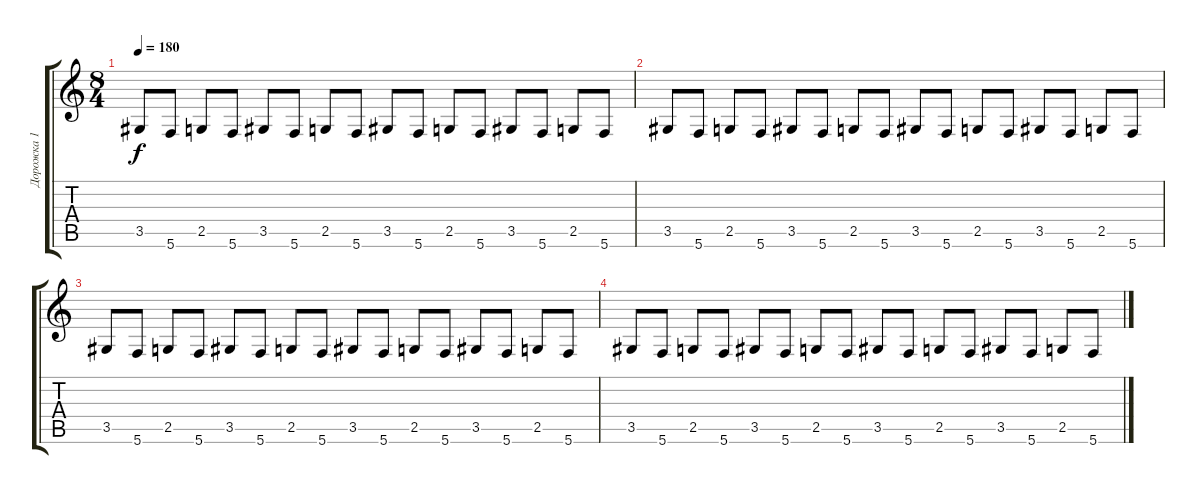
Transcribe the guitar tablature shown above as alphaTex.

\track ("Дорожка 1" "Дорожка 1") {instrument electricguitarclean}
\staff {score tabs}
\tuning (C4 G3 Eb3 Bb2 F2 C2) {hide}
\ts (8 4)
\tempo 180
\clef g2
\ks c
3.5.8{dy f volume 8} 5.6.8 2.5.8 5.6.8 3.5.8 5.6.8 2.5.8 5.6.8 3.5.8 5.6.8 2.5.8 5.6.8 3.5.8 5.6.8 2.5.8 5.6.8 |
3.5.8{volume 4} 5.6.8 2.5.8 5.6.8 3.5.8 5.6.8 2.5.8 5.6.8 3.5.8 5.6.8 2.5.8 5.6.8 3.5.8 5.6.8 2.5.8 5.6.8 |
3.5.8{volume 2} 5.6.8 2.5.8 5.6.8 3.5.8 5.6.8 2.5.8 5.6.8 3.5.8 5.6.8 2.5.8 5.6.8 3.5.8 5.6.8 2.5.8 5.6.8 |
3.5.8{volume 0} 5.6.8 2.5.8 5.6.8 3.5.8 5.6.8 2.5.8 5.6.8 3.5.8 5.6.8 2.5.8 5.6.8 3.5.8 5.6.8 2.5.8 5.6.8
